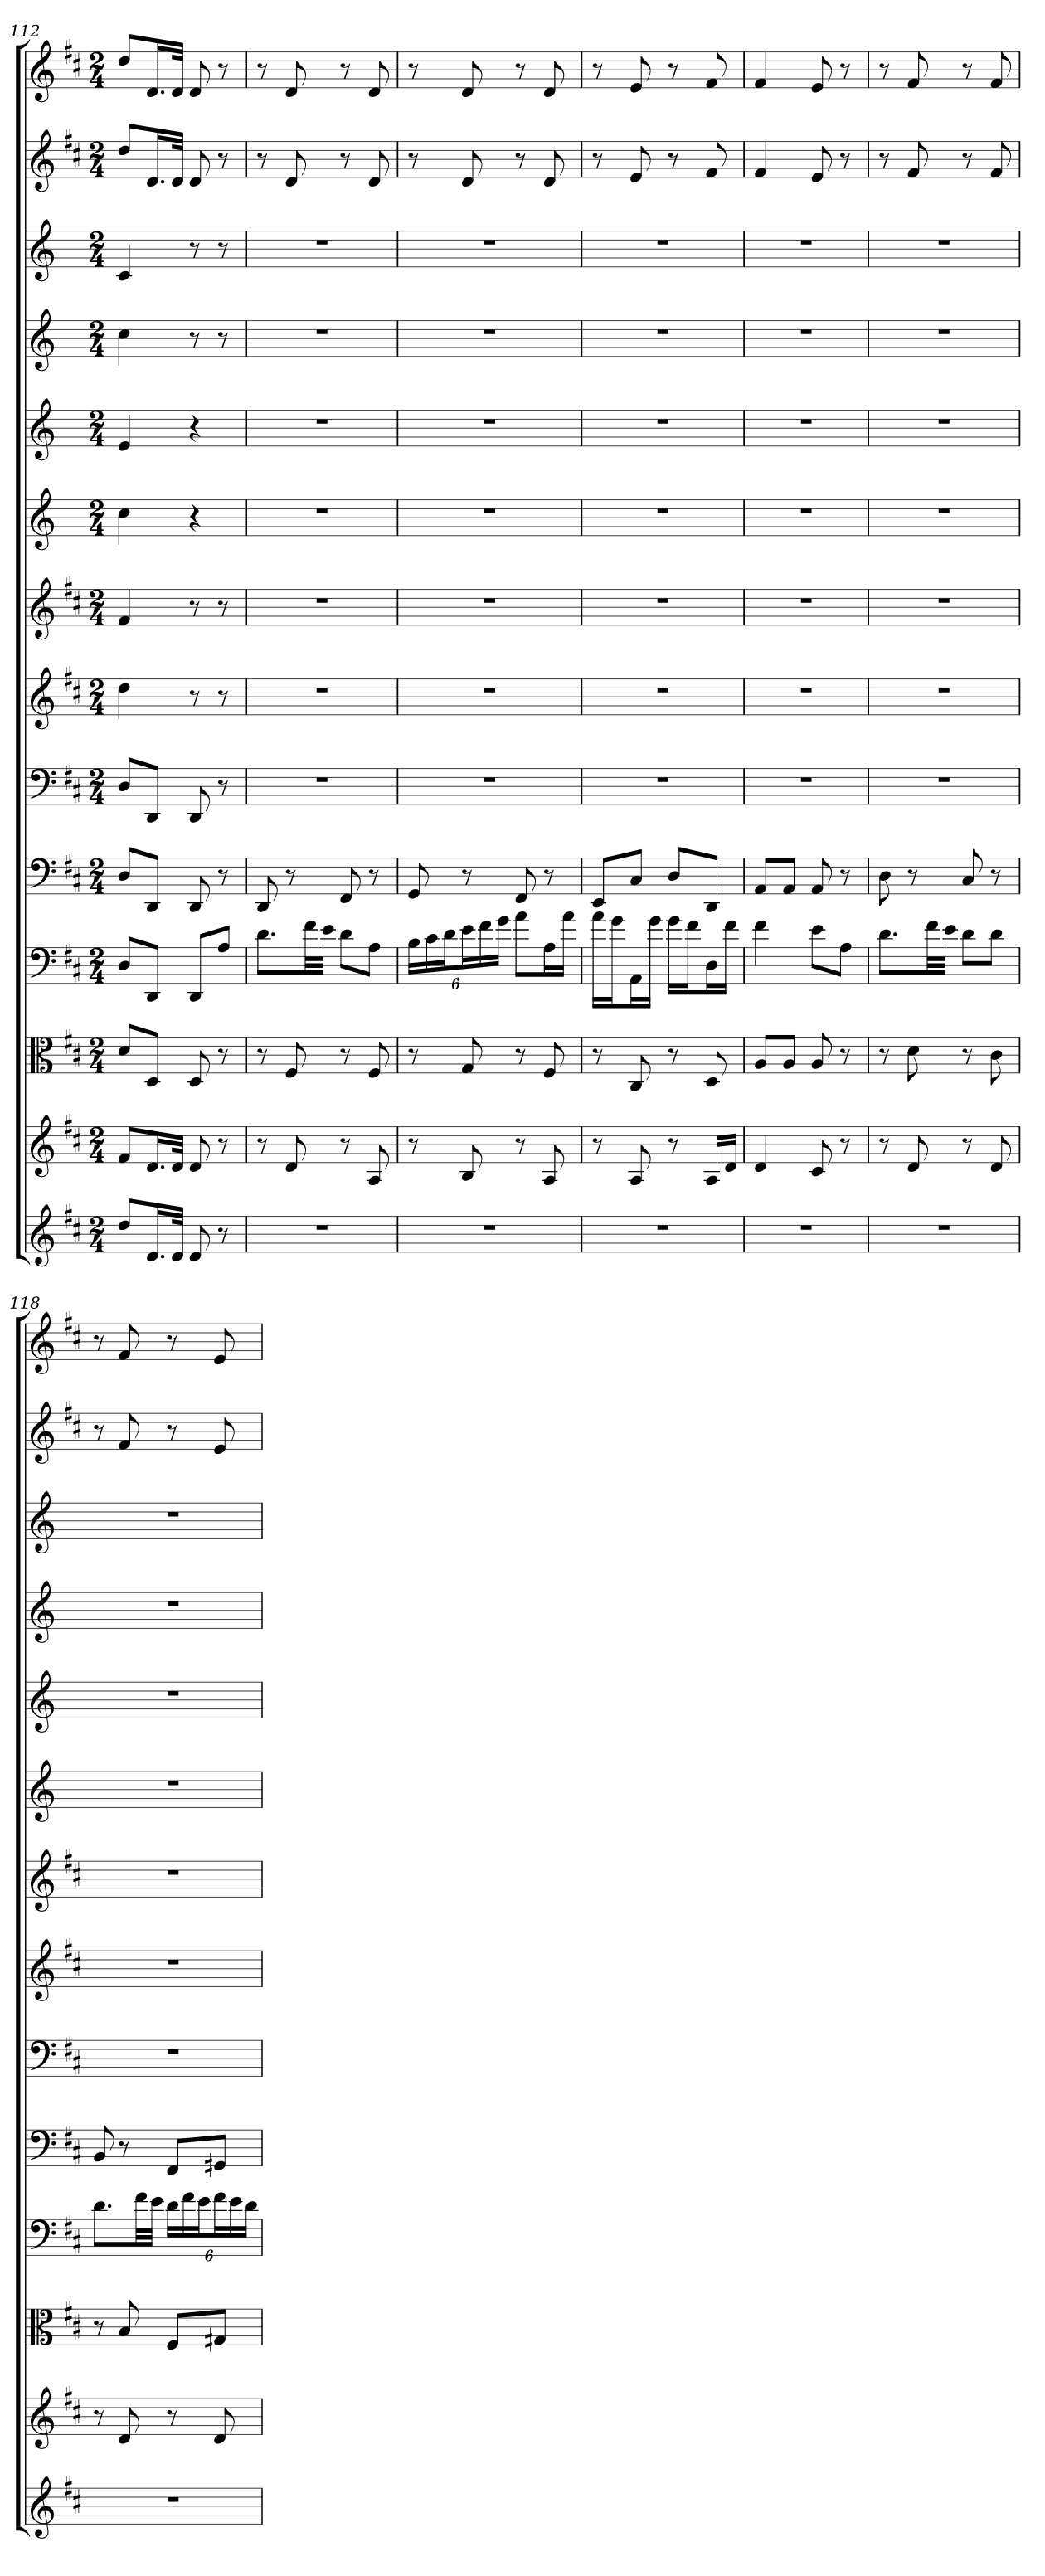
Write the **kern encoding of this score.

**kern	**kern	**kern	**kern	**kern	**kern	**kern	**kern	**kern	**kern	**kern	**kern	**kern	**kern
*part14	*part13	*part12	*part11	*part10	*part9	*part8	*part7	*part6	*part5	*part4	*part3	*part2	*part1
*staff14	*staff13	*staff12	*staff11	*staff10	*staff9	*staff8	*staff7	*staff6	*staff5	*staff4	*staff3	*staff2	*staff1
*	*	*clefC3	*clefF4	*clefF4	*clefF4	*	*	*	*	*	*	*	*
*k[f#c#]	*k[f#c#]	*k[f#c#]	*k[f#c#]	*k[f#c#]	*k[f#c#]	*k[f#c#]	*k[f#c#]	*k[]	*k[]	*k[]	*k[]	*k[f#c#]	*k[f#c#]
*D:	*D:	*D:	*D:	*D:	*D:	*D:	*D:	*	*	*	*	*D:	*D:
*M2/4	*M2/4	*M2/4	*M2/4	*M2/4	*M2/4	*M2/4	*M2/4	*M2/4	*M2/4	*M2/4	*M2/4	*M2/4	*M2/4
=112	=112	=112	=112	=112	=112	=112	=112	=112	=112	=112	=112	=112	=112
8ddL	8f#L	8d/L	8D/L	8D/L	8D/L	4dd	4f#	4cc	4e	4cc	4c	8ddL	8ddL
16.dL	16.dL	8D/J	8DD/J	8DD/J	8DD/J	.	.	.	.	.	.	16.dL	16.dL
32dJJk	32dJJk	.	.	.	.	.	.	.	.	.	.	32dJJk	32dJJk
8d	8d	8D	8DD/L	8DD	8DD	8r	8r	4r	4r	8r	8r	8d	8d
8r	8r	8r	8A/J	8r	8r	8r	8r	.	.	8r	8r	8r	8r
=113	=113	=113	=113	=113	=113	=113	=113	=113	=113	=113	=113	=113	=113
2r	8r	8r	8.d\L	8DD	2r	2r	2r	2r	2r	2r	2r	8r	8r
.	8d	8F#	.	8r	.	.	.	.	.	.	.	8d	8d
.	.	.	32f#\LL	.	.	.	.	.	.	.	.	.	.
.	.	.	32e\JJJ	.	.	.	.	.	.	.	.	.	.
.	8r	8r	8d\L	8FF#	.	.	.	.	.	.	.	8r	8r
.	8A	8F#	8A\J	8r	.	.	.	.	.	.	.	8d	8d
=114	=114	=114	=114	=114	=114	=114	=114	=114	=114	=114	=114	=114	=114
2r	8r	8r	24B\LL	8GG	2r	2r	2r	2r	2r	2r	2r	8r	8r
.	.	.	24c#\	.	.	.	.	.	.	.	.	.	.
.	.	.	24d\J	.	.	.	.	.	.	.	.	.	.
.	8B	8G	24e\L	8r	.	.	.	.	.	.	.	8d	8d
.	.	.	24f#\	.	.	.	.	.	.	.	.	.	.
.	.	.	24g\JJ	.	.	.	.	.	.	.	.	.	.
.	8r	8r	8a\L	8FF#	.	.	.	.	.	.	.	8r	8r
.	8A	8F#	16A\L	8r	.	.	.	.	.	.	.	8d	8d
.	.	.	16a\JJ	.	.	.	.	.	.	.	.	.	.
=115	=115	=115	=115	=115	=115	=115	=115	=115	=115	=115	=115	=115	=115
2r	8r	8r	16a\LL	8EE/L	2r	2r	2r	2r	2r	2r	2r	8r	8r
.	.	.	16g\J	.	.	.	.	.	.	.	.	.	.
.	8A	8C#	16AA\L	8C#/J	.	.	.	.	.	.	.	8e	8e
.	.	.	16g\JJ	.	.	.	.	.	.	.	.	.	.
.	8r	8r	16g\LL	8D/L	.	.	.	.	.	.	.	8r	8r
.	.	.	16f#\J	.	.	.	.	.	.	.	.	.	.
.	16ALL	8D	16D\L	8DD/J	.	.	.	.	.	.	.	8f#	8f#
.	16dJJ	.	16f#\JJ	.	.	.	.	.	.	.	.	.	.
=116	=116	=116	=116	=116	=116	=116	=116	=116	=116	=116	=116	=116	=116
2r	4d	8A/L	4f#	8AA/L	2r	2r	2r	2r	2r	2r	2r	4f#	4f#
.	.	8A/J	.	8AA/J	.	.	.	.	.	.	.	.	.
.	8c#	8A	8e\L	8AA	.	.	.	.	.	.	.	8e	8e
.	8r	8r	8A\J	8r	.	.	.	.	.	.	.	8r	8r
=117	=117	=117	=117	=117	=117	=117	=117	=117	=117	=117	=117	=117	=117
2r	8r	8r	8.d\L	8D	2r	2r	2r	2r	2r	2r	2r	8r	8r
.	8d	8d	.	8r	.	.	.	.	.	.	.	8f#	8f#
.	.	.	32f#\LL	.	.	.	.	.	.	.	.	.	.
.	.	.	32e\JJJ	.	.	.	.	.	.	.	.	.	.
.	8r	8r	8d\L	8C#	.	.	.	.	.	.	.	8r	8r
.	8d	8c#	8d\J	8r	.	.	.	.	.	.	.	8f#	8f#
=118	=118	=118	=118	=118	=118	=118	=118	=118	=118	=118	=118	=118	=118
2r	8r	8r	8.d\L	8BB	2r	2r	2r	2r	2r	2r	2r	8r	8r
.	8d	8B	.	8r	.	.	.	.	.	.	.	8f#	8f#
.	.	.	32f#\LL	.	.	.	.	.	.	.	.	.	.
.	.	.	32e\JJJ	.	.	.	.	.	.	.	.	.	.
.	8r	8F#/L	24d\LL	8FF#/L	.	.	.	.	.	.	.	8r	8r
.	.	.	24f#\	.	.	.	.	.	.	.	.	.	.
.	.	.	24e\J	.	.	.	.	.	.	.	.	.	.
.	8d	8G#X/J	24f#\L	8GG#X/J	.	.	.	.	.	.	.	8e	8e
.	.	.	24e\	.	.	.	.	.	.	.	.	.	.
.	.	.	24d\JJ	.	.	.	.	.	.	.	.	.	.
=	=	=	=	=	=	=	=	=	=	=	=	=	=
*-	*-	*-	*-	*-	*-	*-	*-	*-	*-	*-	*-	*-	*-
